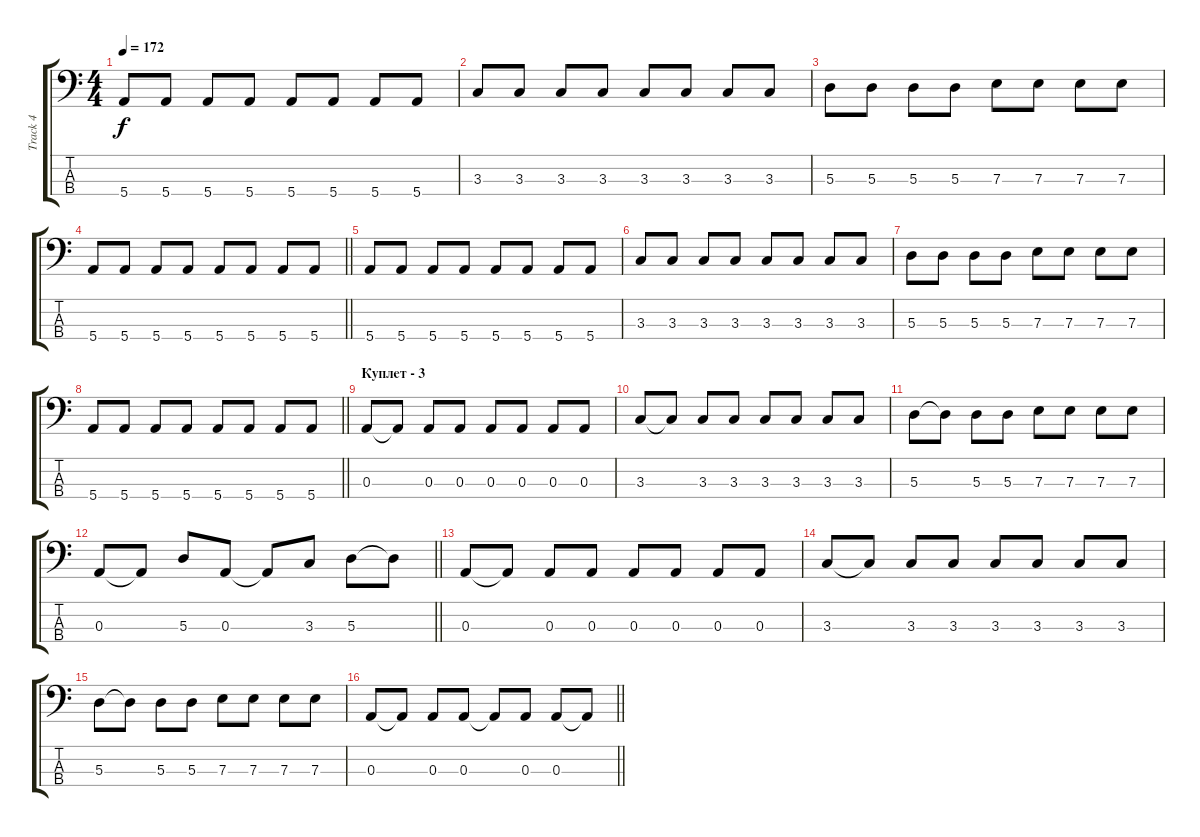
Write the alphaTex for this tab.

\track ("Track 4" "Track 4") {instrument electricbassfinger}
\staff {score tabs}
\tuning (G2 D2 A1 E1) {hide}
\ts (4 4)
\tempo 172
\clef f4
\ks c
5.4.8{dy f} 5.4.8 5.4.8 5.4.8 5.4.8 5.4.8 5.4.8 5.4.8 |
3.3.8 3.3.8 3.3.8 3.3.8 3.3.8 3.3.8 3.3.8 3.3.8 |
5.3.8 5.3.8 5.3.8 5.3.8 7.3.8 7.3.8 7.3.8 7.3.8 |
\barLineRight lightlight
5.4.8 5.4.8 5.4.8 5.4.8 5.4.8 5.4.8 5.4.8 5.4.8 |
5.4.8 5.4.8 5.4.8 5.4.8 5.4.8 5.4.8 5.4.8 5.4.8 |
3.3.8 3.3.8 3.3.8 3.3.8 3.3.8 3.3.8 3.3.8 3.3.8 |
5.3.8 5.3.8 5.3.8 5.3.8 7.3.8 7.3.8 7.3.8 7.3.8 |
\barLineRight lightlight
5.4.8 5.4.8 5.4.8 5.4.8 5.4.8 5.4.8 5.4.8 5.4.8 |
\section ("" "Куплет - 3")
0.3.8 0.3{t}.8 0.3.8 0.3.8 0.3.8 0.3.8 0.3.8 0.3.8 |
3.3.8 3.3{t}.8 3.3.8 3.3.8 3.3.8 3.3.8 3.3.8 3.3.8 |
5.3.8 5.3{t}.8 5.3.8 5.3.8 7.3.8 7.3.8 7.3.8 7.3.8 |
\barLineRight lightlight
0.3.8 0.3{t}.8 5.3.8 0.3.8 0.3{t}.8 3.3.8 5.3.8 5.3{t}.8 |
0.3.8 0.3{t}.8 0.3.8 0.3.8 0.3.8 0.3.8 0.3.8 0.3.8 |
3.3.8 3.3{t}.8 3.3.8 3.3.8 3.3.8 3.3.8 3.3.8 3.3.8 |
5.3.8 5.3{t}.8 5.3.8 5.3.8 7.3.8 7.3.8 7.3.8 7.3.8 |
\barLineRight lightlight
0.3.8 0.3{t}.8 0.3.8 0.3.8 0.3{t}.8 0.3.8 0.3.8 0.3{t}.8
